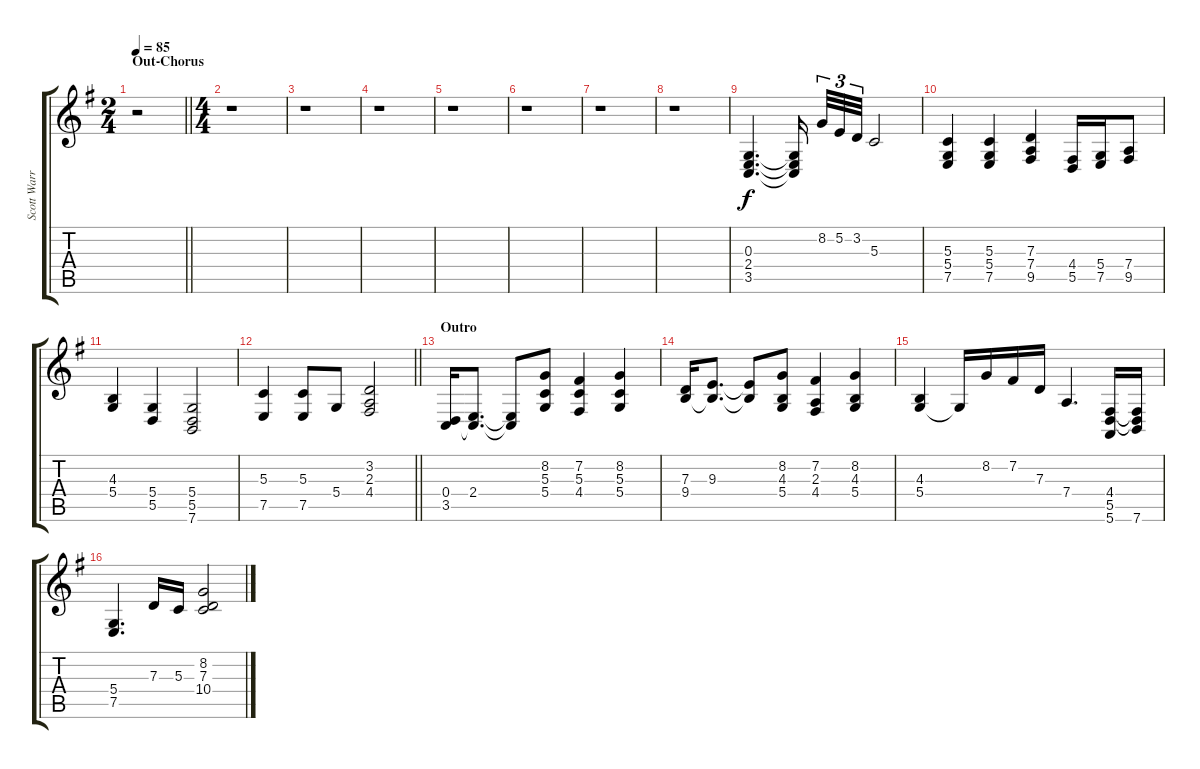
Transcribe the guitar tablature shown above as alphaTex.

\track ("Scott Warren Keys" "Scott Warr") {instrument acousticgrandpiano}
\staff {score tabs}
\tuning (E4 B3 G3 D3 A2 E2) {hide}
\ts (2 4)
\section ("" "Out-Chorus")
\tempo 85
\clef g2
\barLineRight lightlight
\ks g
r.2{dy f} |
\ts (4 4)
r.1 |
r.1 |
r.1 |
r.1 |
r.1 |
r.1 |
r.1 |
(0.3 2.4 3.5).4{d} (0.3{t} 2.4{t} 3.5{t}).16{beam splitsecondary} 8.2.32{tu (3 2)} 5.2.32{tu (3 2)} 3.2.32{tu (3 2)} 5.3.2 |
(5.3 5.4 7.5).4 (5.3 5.4 7.5).4 (7.3 7.4 9.5).4 (4.4 5.5).16 (5.4 7.5).16 (7.4 9.5).8 |
(4.3 5.4).4 (5.4 5.5).4 (5.4 5.5 7.6).2 |
\barLineRight lightlight
(5.3 7.5).4 (5.3 7.5).8 5.4.8 (3.2 2.3 4.4).2 |
\section ("" "Outro")
(0.4 3.5).16 (2.4 3.5{t}).8{d} (2.4{t} 3.5{t}).8 (8.2 5.3 5.4).8 (7.2 5.3 4.4).4 (8.2 5.3 5.4).4 |
(7.3 9.4).16 (9.3 9.4{t}).8{d} (9.3{t} 9.4{t}).8 (8.2 4.3 5.4).8 (7.2 2.3 4.4).4 (8.2 4.3 5.4).4 |
(4.3 5.4).4 5.4{t}.16 8.2.16 7.2.16 7.3.16 7.4.4{d} (4.4 5.5 5.6).16 (4.4{t} 5.5{t} 7.6).16 |
(5.4 7.5).4{d} 7.3.16 5.3.16 (8.2 7.3 10.4).2
